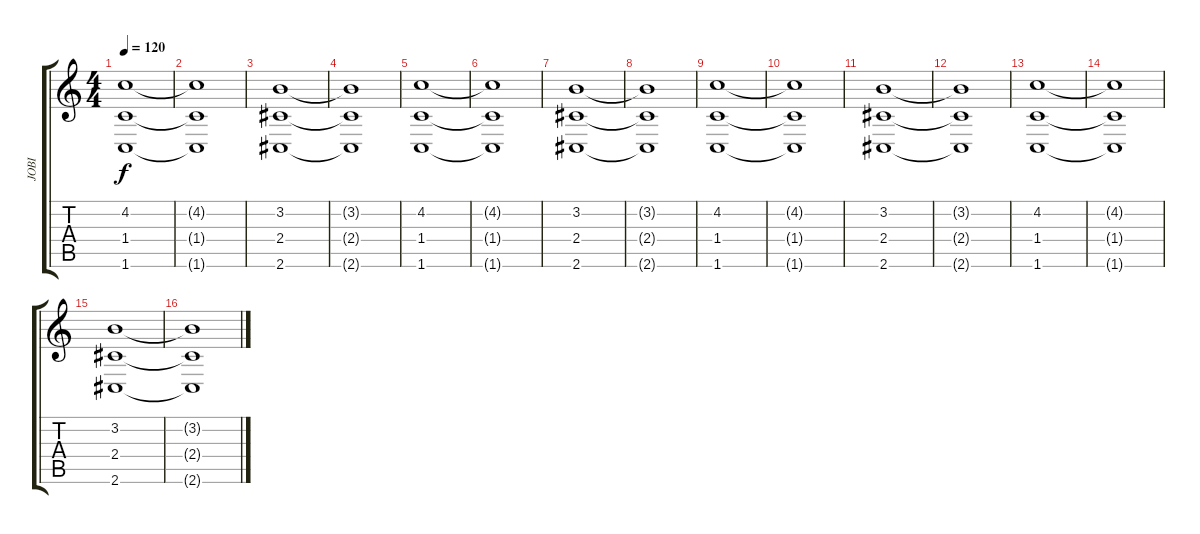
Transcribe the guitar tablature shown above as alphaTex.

\track ("JOBI" "JOBI") {instrument overdrivenguitar}
\staff {score tabs}
\tuning (Db4 Ab3 E3 B2 Gb2 B1) {hide}
\ts (4 4)
\tempo 120
\clef g2
\ks c
(4.2 1.4 1.6).1{dy f instrument synthvoice} |
(4.2{t} 1.4{t} 1.6{t}).1 |
(3.2 2.4 2.6).1 |
(3.2{t} 2.4{t} 2.6{t}).1 |
(4.2 1.4 1.6).1{instrument synthvoice} |
(4.2{t} 1.4{t} 1.6{t}).1 |
(3.2 2.4 2.6).1 |
(3.2{t} 2.4{t} 2.6{t}).1 |
(4.2 1.4 1.6).1{instrument synthvoice} |
(4.2{t} 1.4{t} 1.6{t}).1 |
(3.2 2.4 2.6).1 |
(3.2{t} 2.4{t} 2.6{t}).1 |
(4.2 1.4 1.6).1{instrument synthvoice} |
(4.2{t} 1.4{t} 1.6{t}).1 |
(3.2 2.4 2.6).1 |
(3.2{t} 2.4{t} 2.6{t}).1
